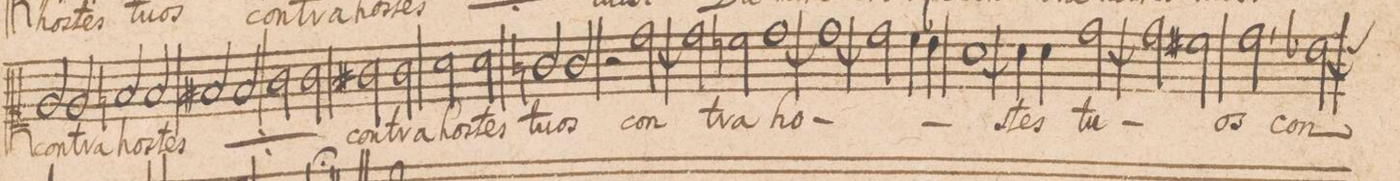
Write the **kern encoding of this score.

**kern	**text
*I"CANTVS.	*
*clefC1	*
*k[]	*
*met(C|)	*
*M2/1	*
2e/	con-
2e/	-tra
=69-	=69-
2fn/	hos-
2f/	-tes
*	*ij
2f#X/	con-
2f#/	-tra
=70-	=70-
2g\	hos-
2g\	-tes
*	*Xij
2g#X\	con-
2g#\	-tra
=71-	=71-
2a\	hos-
2a\	-tes
2gn/	tu-
2g/	-os
=72-	=72-
2r	.
[<2dd\	con-
2dd\]	.
2ccn\	-tra
=73-	=73-
[<1dd	ho-
1dd_<	.
=74-	=74-
2dd]	.
4cc\	.
4b-X\	.
[<1a	.
=75-	=75-
4a]	.
4a\	-stes
[<2dd\	tu-
2dd\]	.
2cc#X\	.
=76-	=76-
2dd,\	-os
*custos:b	*
[<2b-X\	con-
*-	*-
